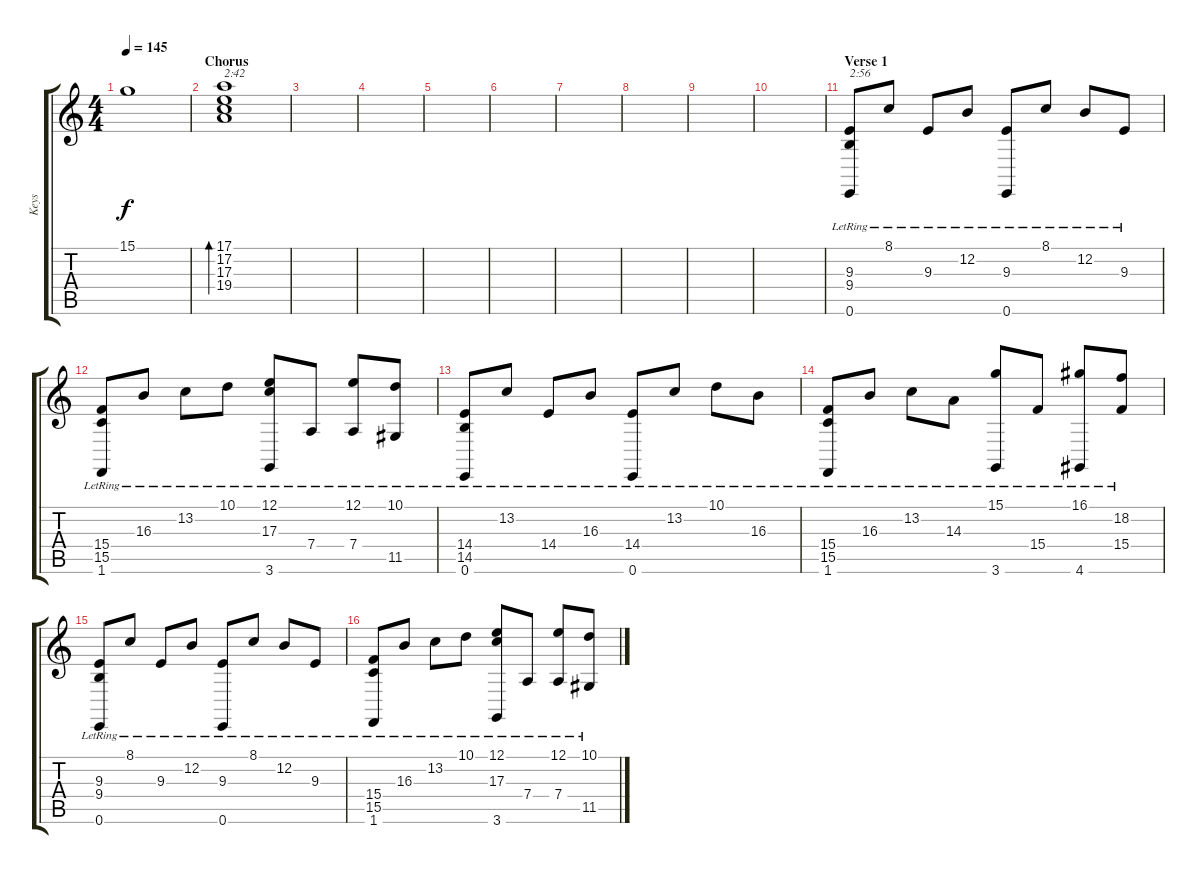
\track ("Keys" "Keys") {instrument acousticgrandpiano}
\staff {score tabs}
\tuning (E4 B3 G3 D3 A2 E2) {hide}
\ts (4 4)
\tempo 145
\clef g2
\ks c
15.1.1{dy f} |
\section ("" "Chorus")
(17.1 17.2 17.3 19.4).1{bd 60 txt "2:42"} |
|
|
|
|
|
|
|
|
\section ("" "Verse 1")
(9.3{lr} 9.4{lr} 0.6{lr}).8{txt "2:56" volume 12 instrument acousticgrandpiano} 8.1{lr}.8 9.3{lr}.8 12.2{lr}.8 (9.3{lr} 0.6{lr}).8 8.1{lr}.8 12.2{lr}.8 9.3{lr}.8 |
(15.4{lr} 15.5{lr} 1.6{lr}).8 16.3{lr}.8 13.2{lr}.8 10.1{lr}.8 (12.1{lr} 17.3{lr} 3.6{lr}).8 7.4{lr}.8 (12.1{lr} 7.4{lr}).8 (10.1{lr} 11.5{lr}).8 |
(14.4{lr} 14.5{lr} 0.6{lr}).8 13.2{lr}.8 14.4{lr}.8 16.3{lr}.8 (14.4{lr} 0.6{lr}).8 13.2{lr}.8 10.1{lr}.8 16.3{lr}.8 |
(15.4{lr} 15.5{lr} 1.6{lr}).8 16.3{lr}.8 13.2{lr}.8 14.3{lr}.8 (15.1{lr} 3.6{lr}).8 15.4{lr}.8 (16.1{lr} 4.6{lr}).8 (18.2{lr} 15.4{lr}).8 |
(9.3{lr} 9.4{lr} 0.6{lr}).8 8.1{lr}.8 9.3{lr}.8 12.2{lr}.8 (9.3{lr} 0.6{lr}).8 8.1{lr}.8 12.2{lr}.8 9.3{lr}.8 |
(15.4{lr} 15.5{lr} 1.6{lr}).8 16.3{lr}.8 13.2{lr}.8 10.1{lr}.8 (12.1{lr} 17.3{lr} 3.6{lr}).8 7.4{lr}.8 (12.1{lr} 7.4{lr}).8 (10.1{lr} 11.5{lr}).8
